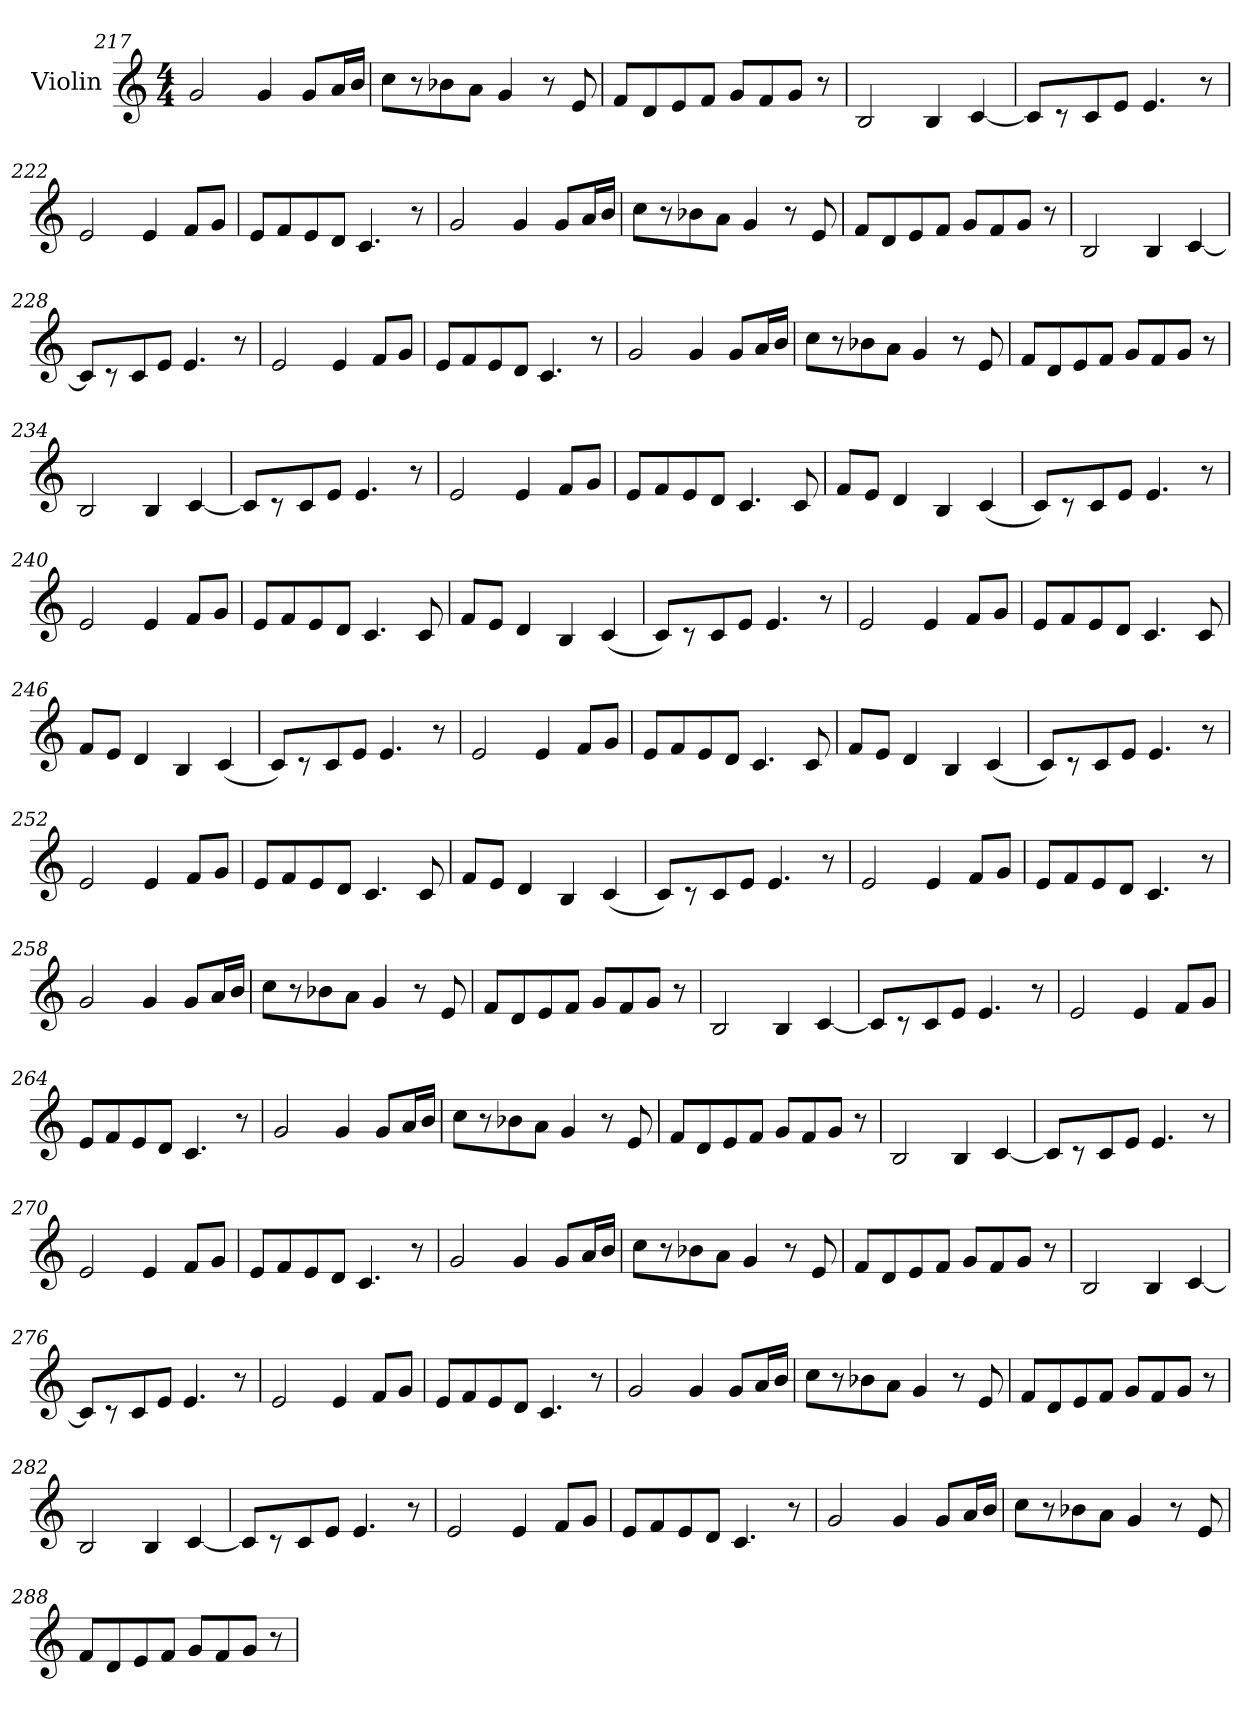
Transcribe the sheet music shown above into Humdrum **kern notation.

**kern
*part1
*staff1
*I"Violin
*clefG2
*k[]
*C:
*M4/4
=217
2g/
4g/
8g/L
16a/L
16b/JJ
=218
8cc\L
8r
8b-X\
8a\J
4g/
8r
8e/
!!LO:LB:g=z
=219
8f/L
8d/
8e/
8f/J
8g/L
8f/
8g/J
8r
=220
2B/
4B/
[4c/
=221
8c/L]
8r
8c/
8e/J
4.e/
8r
=222
2e/
4e/
8f/L
8g/J
=223
8e/L
8f/
8e/
8d/J
4.c/
8r
!!LO:LB:g=z
=224
2g/
4g/
8g/L
16a/L
16b/JJ
=225
8cc\L
8r
8b-X\
8a\J
4g/
8r
8e/
=226
8f/L
8d/
8e/
8f/J
8g/L
8f/
8g/J
8r
=227
2B/
4B/
[4c/
=228
8c/L]
8r
8c/
8e/J
4.e/
8r
!!LO:LB:g=z
=229
2e/
4e/
8f/L
8g/J
=230
8e/L
8f/
8e/
8d/J
4.c/
8r
=231
2g/
4g/
8g/L
16a/L
16b/JJ
=232
8cc\L
8r
8b-X\
8a\J
4g/
8r
8e/
=233
8f/L
8d/
8e/
8f/J
8g/L
8f/
8g/J
8r
!!LO:LB:g=z
=234
2B/
4B/
[4c/
=235
8c/L]
8r
8c/
8e/J
4.e/
8r
=236
2e/
4e/
8f/L
8g/J
=237
8e/L
8f/
8e/
8d/J
4.c/
8c/
=238
8f/L
8e/J
4d/
4B/
(4c/
!!LO:LB:g=z
=239
8c/L)
8r
8c/
8e/J
4.e/
8r
=240
2e/
4e/
8f/L
8g/J
=241
8e/L
8f/
8e/
8d/J
4.c/
8c/
=242
8f/L
8e/J
4d/
4B/
(4c/
=243
8c/L)
8r
8c/
8e/J
4.e/
8r
!!LO:LB:g=z
=244
2e/
4e/
8f/L
8g/J
=245
8e/L
8f/
8e/
8d/J
4.c/
8c/
=246
8f/L
8e/J
4d/
4B/
(4c/
=247
8c/L)
8r
8c/
8e/J
4.e/
8r
=248
2e/
4e/
8f/L
8g/J
!!LO:PB:g=z
=249
8e/L
8f/
8e/
8d/J
4.c/
8c/
=250
8f/L
8e/J
4d/
4B/
(4c/
=251
8c/L)
8r
8c/
8e/J
4.e/
8r
=252
2e/
4e/
8f/L
8g/J
=253
8e/L
8f/
8e/
8d/J
4.c/
8c/
!!LO:LB:g=z
=254
8f/L
8e/J
4d/
4B/
(4c/
=255
8c/L)
8r
8c/
8e/J
4.e/
8r
=256
2e/
4e/
8f/L
8g/J
=257
8e/L
8f/
8e/
8d/J
4.c/
8r
=258
2g/
4g/
8g/L
16a/L
16b/JJ
!!LO:LB:g=z
=259
8cc\L
8r
8b-X\
8a\J
4g/
8r
8e/
=260
8f/L
8d/
8e/
8f/J
8g/L
8f/
8g/J
8r
=261
2B/
4B/
[4c/
=262
8c/L]
8r
8c/
8e/J
4.e/
8r
=263
2e/
4e/
8f/L
8g/J
!!LO:LB:g=z
=264
8e/L
8f/
8e/
8d/J
4.c/
8r
=265
2g/
4g/
8g/L
16a/L
16b/JJ
=266
8cc\L
8r
8b-X\
8a\J
4g/
8r
8e/
=267
8f/L
8d/
8e/
8f/J
8g/L
8f/
8g/J
8r
!!LO:PB:g=z
=268
2B/
4B/
[4c/
!!LO:PB:g=z
=269
8c/L]
8r
8c/
8e/J
4.e/
8r
=270
2e/
4e/
8f/L
8g/J
=271
8e/L
8f/
8e/
8d/J
4.c/
8r
=272
2g/
4g/
8g/L
16a/L
16b/JJ
=273
8cc\L
8r
8b-X\
8a\J
4g/
8r
8e/
!!LO:LB:g=z
=274
8f/L
8d/
8e/
8f/J
8g/L
8f/
8g/J
8r
=275
2B/
4B/
[4c/
=276
8c/L]
8r
8c/
8e/J
4.e/
8r
=277
2e/
4e/
8f/L
8g/J
=278
8e/L
8f/
8e/
8d/J
4.c/
8r
!!LO:LB:g=z
=279
2g/
4g/
8g/L
16a/L
16b/JJ
=280
8cc\L
8r
8b-X\
8a\J
4g/
8r
8e/
=281
8f/L
8d/
8e/
8f/J
8g/L
8f/
8g/J
8r
=282
2B/
4B/
[4c/
=283
8c/L]
8r
8c/
8e/J
4.e/
8r
!!LO:LB:g=z
=284
2e/
4e/
8f/L
8g/J
=285
8e/L
8f/
8e/
8d/J
4.c/
8r
=286
2g/
4g/
8g/L
16a/L
16b/JJ
=287
8cc\L
8r
8b-X\
8a\J
4g/
8r
8e/
=288
8f/L
8d/
8e/
8f/J
8g/L
8f/
8g/J
8r
=
*-
